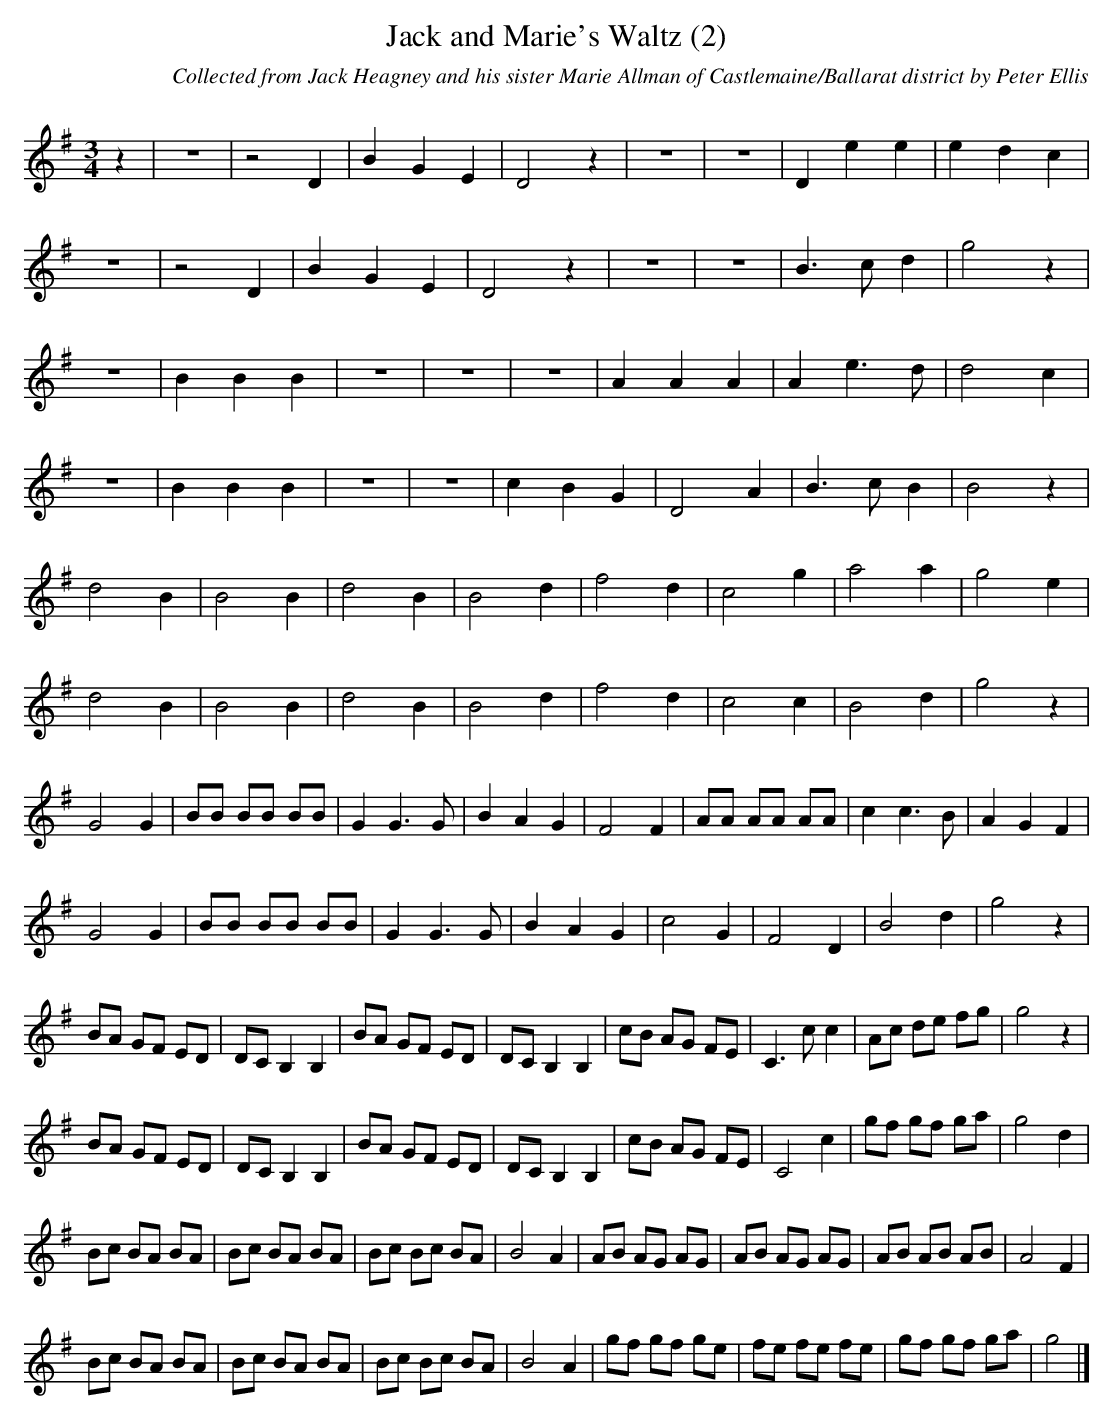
X:1
T:Jack and Marie's Waltz (2)
Q:150
C:Collected from Jack Heagney and his sister Marie Allman of Castlemaine/Ballarat district by Peter Ellis
M:3/4
L:1/4
K:G
z|z3|z2D|BGE|D2z|z3|z3|Dee|edc|
z3|z2D|BGE|D2z|z3|z3|B>cd|g2z|
z3|BBB|z3|z3|z3|AAA|Ae>d|d2c|
z3|BBB|z3|z3|cBG|D2A|B>cB|B2z|
d2B|B2B|d2B|B2d|f2d|c2g|a2a|g2e|
d2B|B2B|d2B|B2d|f2d|c2c|B2d|g2z|
G2G|B/B/ B/B/ B/B/|GG>G|BAG|F2F|A/A/ A/A/ A/A/|cc>B|AGF|
G2G|B/B/ B/B/ B/B/|GG>G|BAG|c2G|F2D|B2d|g2z|
B/A/ G/F/ E/D/|D/C/ B,B,|B/A/ G/F/ E/D/|D/C/ B,B,|c/B/ A/G/ F/E/|C>cc|A/c/ d/e/ f/g/|g2z|
B/A/ G/F/ E/D/|D/C/ B,B,|B/A/ G/F/ E/D/|D/C/ B,B,|c/B/ A/G/ F/E/|C2c|g/f/ g/f/ g/a/|g2d|
B/c/ B/A/ B/A/|B/c/ B/A/ B/A/|B/c/ B/c/ B/A/|B2A|A/B/ A/G/ A/G/|A/B/ A/G/ A/G/|A/B/ A/B/ A/B/|A2F|
B/c/ B/A/ B/A/|B/c/ B/A/ B/A/|B/c/ B/c/ B/A/|B2A|g/f/ g/f/ g/e/|f/e/ f/e/ f/e/|g/f/ g/f/ g/a/|g2|]
